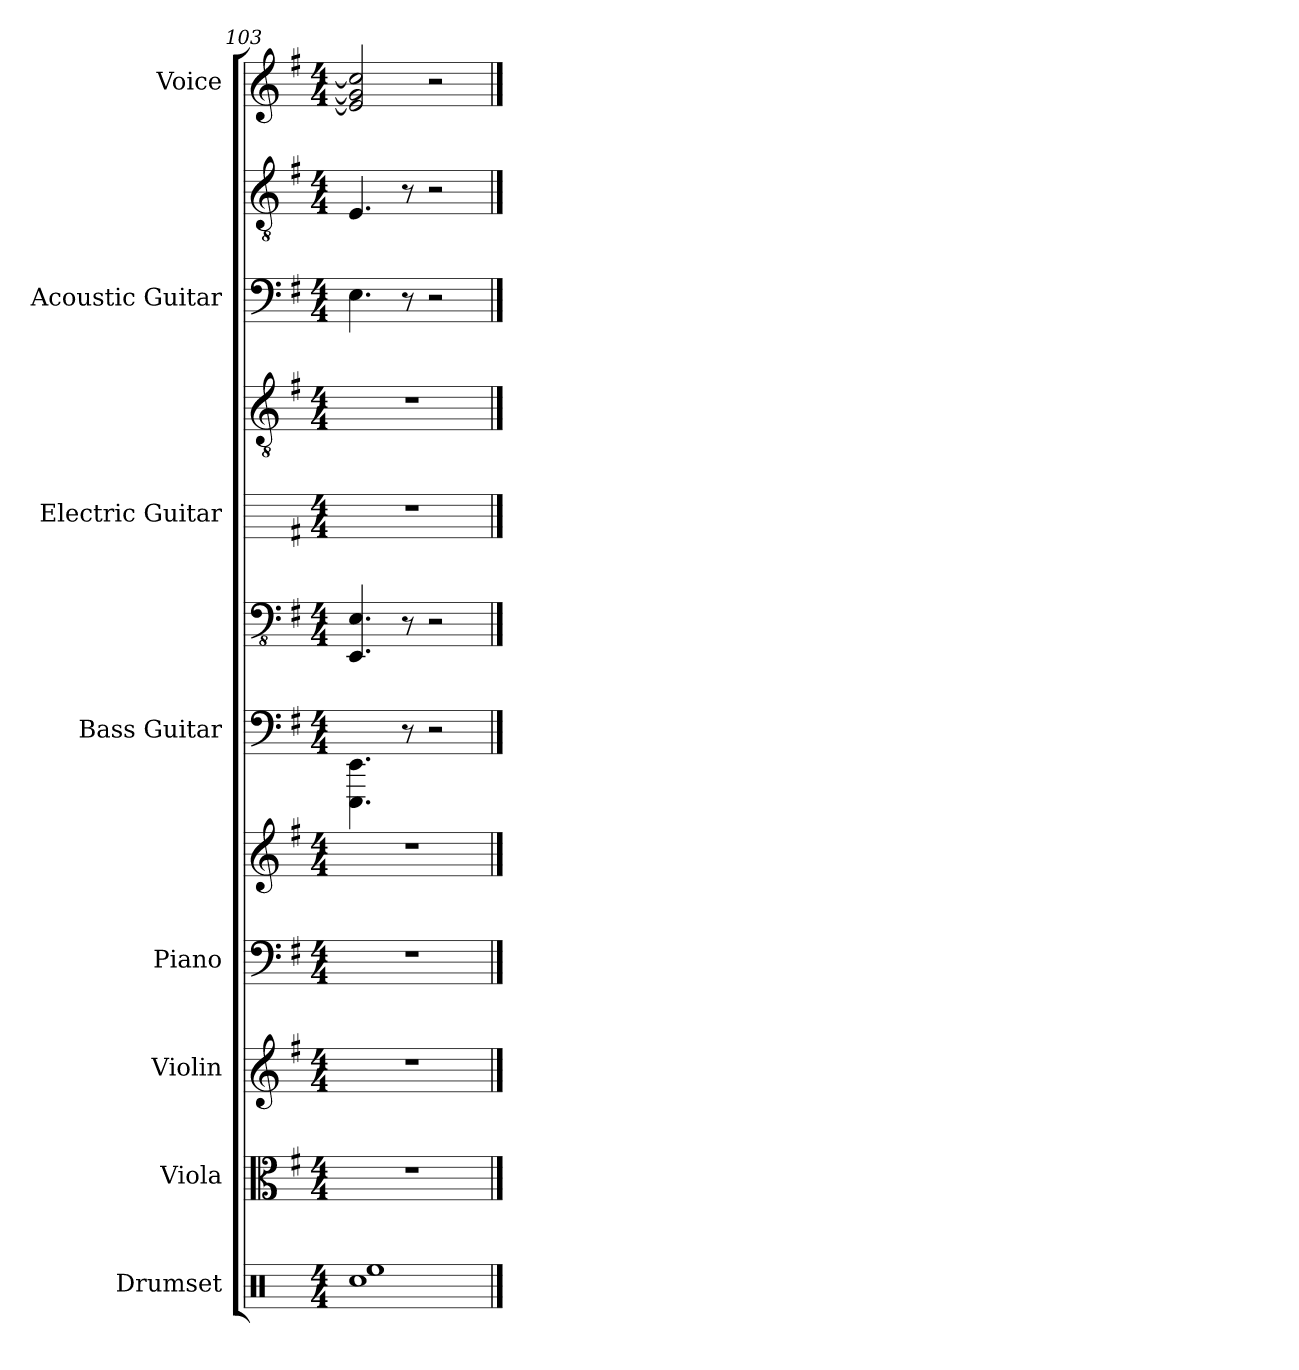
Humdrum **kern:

**kern	**kern	**kern	**kern	**kern	**kern	**kern	**kern	**kern	**kern	**kern	**kern
*part8	*part7	*part6	*part5	*part5	*part4	*part4	*part3	*part3	*part2	*part2	*part1
*staff12	*staff11	*staff10	*staff9	*staff8	*staff7	*staff6	*staff5	*staff4	*staff3	*staff2	*staff1
*I"Drumset	*I"Viola	*I"Violin	*I"Piano	*	*I"Bass Guitar	*	*I"Electric Guitar	*	*I"Acoustic Guitar	*	*I"Voice
*I'Drs.	*I'Vla.	*I'Vln.	*I'Pno.	*	*I'B. Guit.	*	*I'El. Guit.	*	*I'Guit.	*	*I'Vo.
!!LO:PB:g=z
*clefX	*clefC3	*clefG2	*clefF4	*clefG2	*	*clefFv4	*	*clefGv2	*	*clefGv2	*clefG2
*k[]	*k[f#]	*k[f#]	*k[f#]	*k[f#]	*k[f#]	*k[f#]	*k[f#]	*k[f#]	*k[f#]	*k[f#]	*k[f#]
*M4/4	*M4/4	*M4/4	*M4/4	*M4/4	*M4/4	*M4/4	*M4/4	*M4/4	*M4/4	*M4/4	*M4/4
=103	=103	=103	=103	=103	=103	=103	=103	=103	=103	=103	=103
*^	*	*	*	*	*	*	*	*	*	*	*
1Rcc	1Ree	1r	1r	1r	1r	4.EEE\ 4.EE\	4.EEE/ 4.EE/	1r	1r	4.E\	4.E/	2e/] 2g/] 2cc/]
.	.	.	.	.	.	8r	8r	.	.	8r	8r	.
.	.	.	.	.	.	2r	2r	.	.	2r	2r	2r
*v	*v	*	*	*	*	*	*	*	*	*	*	*
==	==	==	==	==	==	==	==	==	==	==	==
*-	*-	*-	*-	*-	*-	*-	*-	*-	*-	*-	*-
